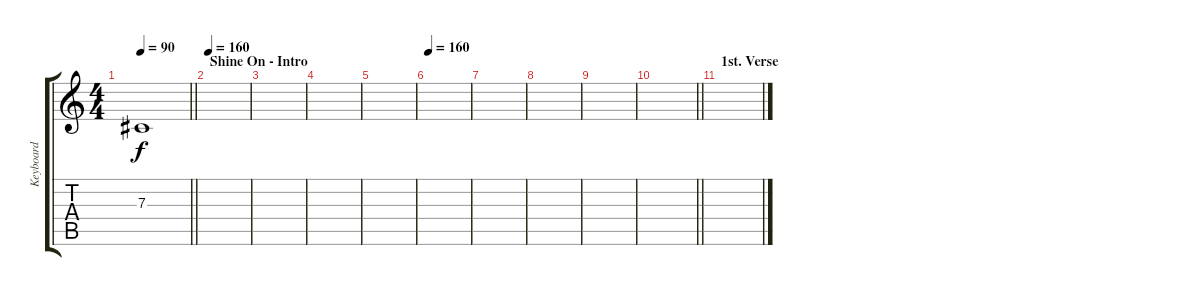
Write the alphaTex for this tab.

\track ("Keyboard" "Keyboard") {instrument stringensemble1}
\staff {score tabs}
\tuning (Eb4 Bb3 Gb3 Db3 Ab2 Db2) {hide}
\ts (4 4)
\tempo 90
\clef g2
\barLineRight lightlight
\ks c
7.3{t}.1{dy f} |
\section ("" "Shine On - Intro")
\tempo 160
|
|
|
|
\tempo 160
|
|
|
|
\barLineRight lightlight
|
\section ("" "1st. Verse")
